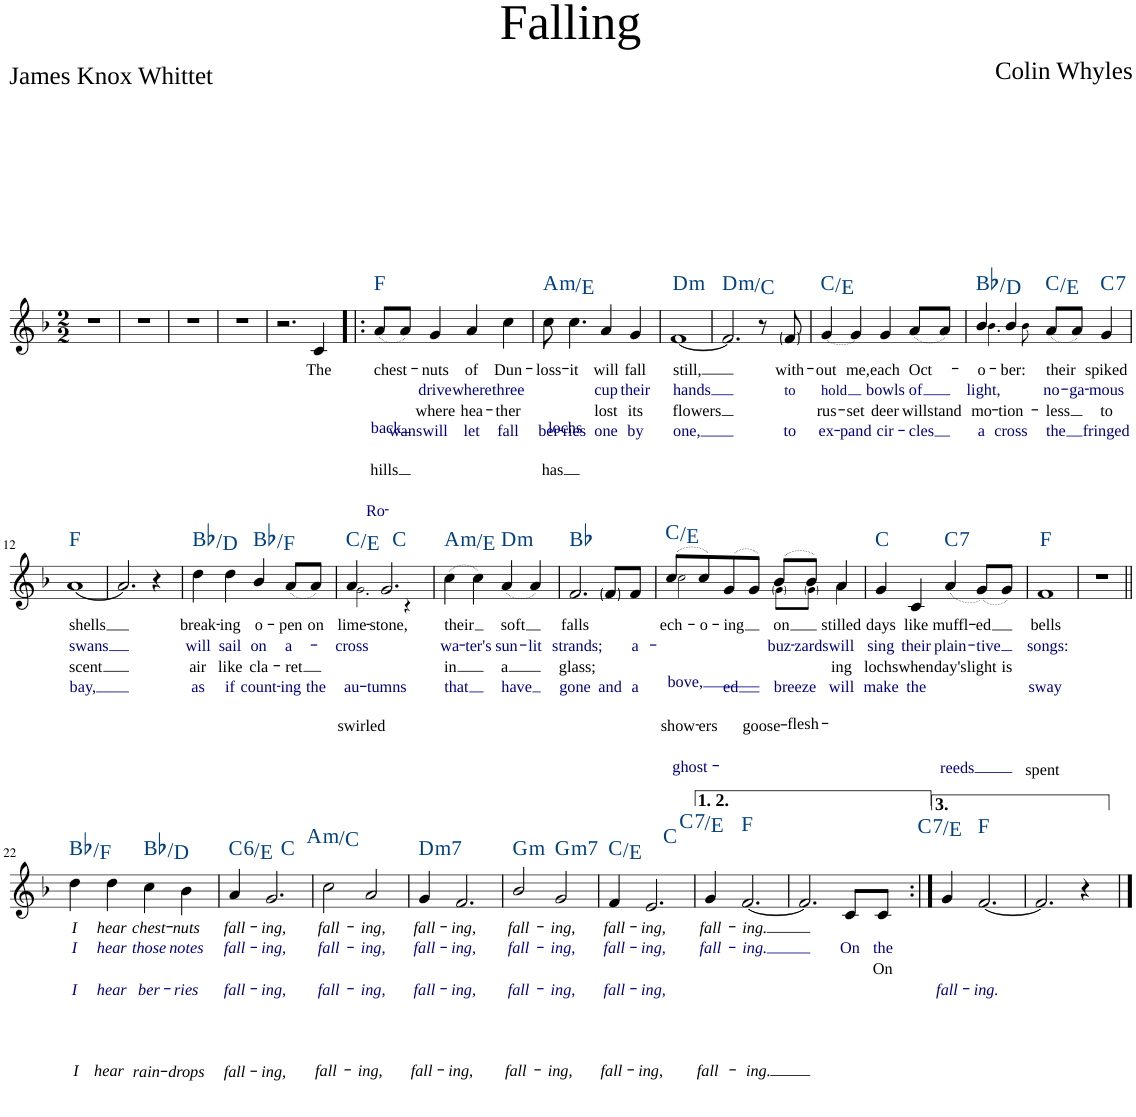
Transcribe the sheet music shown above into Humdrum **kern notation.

**kern	**text	**text	**text	**text	**text	**harte
*part1	*part1	*part1	*part1	*part1	*part1	*part1
*staff1	*staff1	*staff1	*staff1	*staff1	*staff1	*
*I"Voice	*	*	*	*	*	*
*clefG2	*	*	*	*	*	*
*k[b-]	*	*	*	*	*	*
*M2/2	*	*	*	*	*	*
=1	=1	=1	=1	=1	=1	=1
1r	.	.	.	.	.	.
=2	=2	=2	=2	=2	=2	=2
1r	.	.	.	.	.	.
=3	=3	=3	=3	=3	=3	=3
1r	.	.	.	.	.	.
=4	=4	=4	=4	=4	=4	=4
1r	.	.	.	.	.	.
=5	=5	=5	=5	=5	=5	=5
2.r	.	.	.	.	.	.
!	!LO:LY:b	!	!	!	!	!
4c/	The	.	.	.	.	.
=6!|:	=6!|:	=6!|:	=6!|:	=6!|:	=6!|:	=6!|:
!	!LO:LY:b	!LO:LY:b:color=#000080	!LO:LY:b	!LO:LY:b:color=#000080	!	!
(8a/L	chest-	back	hills	Ro-	.	F:maj
!	!	!	!	!LO:LY:b:color=#000080	!	!
8a/J)	.	.	.	-wans	.	.
!	!LO:LY:b	!LO:LY:b:color=#000080	!LO:LY:b	!LO:LY:b:color=#000080	!	!
4g/	-nuts	drive	where	will	.	.
!	!LO:LY:b	!LO:LY:b:color=#000080	!LO:LY:b	!LO:LY:b:color=#000080	!	!
4a/	of	where	hea-	let	.	.
!	!LO:LY:b	!LO:LY:b:color=#000080	!LO:LY:b	!LO:LY:b:color=#000080	!	!
4cc\	Dun-	three	-ther	fall	.	.
=7	=7	=7	=7	=7	=7	=7
!	!LO:LY:b	!LO:LY:b:color=#000080	!LO:LY:b	!LO:LY:b:color=#000080	!	!LO:H:kt=m
8cc\	-loss-	lochs	has	ber-	.	A:min/5
!	!LO:LY:b	!	!	!LO:LY:b:color=#000080	!	!
4.cc\	-it	.	.	-ries	.	.
!	!LO:LY:b	!LO:LY:b:color=#000080	!LO:LY:b	!LO:LY:b:color=#000080	!	!
4a/	will	cup	lost	one	.	.
!	!LO:LY:b	!LO:LY:b:color=#000080	!LO:LY:b	!LO:LY:b:color=#000080	!	!
4g/	fall	their	its	by	.	.
=8	=8	=8	=8	=8	=8	=8
!	!LO:LY:b	!LO:LY:b:color=#000080	!LO:LY:b	!LO:LY:b:color=#000080	!	!LO:H:kt=m
[1f	still,	hands	flowers	one,	.	D:min
=9	=9	=9	=9	=9	=9	=9
!	!	!	!	!	!	!LO:H:kt=m
2.f/]	.	.	.	.	.	D:min/b7
8r	.	.	.	.	.	.
!	!LO:LY:b	!LO:LY:b:color=#000080	!	!LO:LY:b:color=#000080	!	!
8f/	with-	to	.	to	.	.
=10	=10	=10	=10	=10	=10	=10
!LO:T:dot	!LO:LY:b	!LO:LY:b:color=#000080	!LO:LY:b	!LO:LY:b:color=#000080	!	!
[4g/	-out	hold	rus-	ex-	.	C:maj/3
!	!LO:LY:b	!	!LO:LY:b	!LO:LY:b:color=#000080	!	!
4g/]	me,	.	-set	-pand	.	.
!	!LO:LY:b	!LO:LY:b:color=#000080	!LO:LY:b	!LO:LY:b:color=#000080	!	!
4g/	each	bowls	deer	cir-	.	.
!	!LO:LY:b	!LO:LY:b:color=#000080	!LO:LY:b	!LO:LY:b:color=#000080	!	!
(8a/L	Oct-	of	will	-cles	.	.
!	!	!	!LO:LY:b	!	!	!
8a/J)	.	.	stand	.	.	.
=11	=11	=11	=11	=11	=11	=11
!	!LO:LY:b	!LO:LY:b:color=#000080	!LO:LY:b	!LO:LY:b:color=#000080	!	!
*^	*	*	*	*	*	*
4b-/	4.b-!\	-o-	light,	mo-	a	.	Bb:maj/3
!	!	!LO:LY:b	!	!LO:LY:b	!LO:LY:b:color=#000080	!	!
4b-/	.	-ber:	.	-tion-	-cross	.	.
.	8b-!\	.	.	.	.	.	.
!	!	!LO:LY:b	!LO:LY:b:color=#000080	!LO:LY:b	!LO:LY:b:color=#000080	!	!
(8a/L	2ryy	their	no-	-less	the	.	C:maj/3
!	!	!	!LO:LY:b:color=#000080	!	!	!	!
8a/J)	.	.	-ga-	.	.	.	.
!	!	!LO:LY:b	!LO:LY:b:color=#000080	!LO:LY:b	!LO:LY:b:color=#000080	!	!LO:H:kt=7
4g/	.	spiked	-mous	to	fringed	.	C:7
*v	*v	*	*	*	*	*	*
!!LO:LB:g=z
=12	=12	=12	=12	=12	=12	=12
!	!LO:LY:b	!LO:LY:b:color=#000080	!LO:LY:b	!LO:LY:b:color=#000080	!	!
[1a	shells	swans	scent	bay,	.	F:maj
=13	=13	=13	=13	=13	=13	=13
2.a/]	.	.	.	.	.	.
4r	.	.	.	.	.	.
=14	=14	=14	=14	=14	=14	=14
!	!LO:LY:b	!LO:LY:b:color=#000080	!LO:LY:b	!LO:LY:b:color=#000080	!	!
4dd\	break-	will	air	as	.	Bb:maj/3
!	!LO:LY:b	!LO:LY:b:color=#000080	!LO:LY:b	!LO:LY:b:color=#000080	!	!
4dd\	-ing	sail	like	if	.	.
!	!LO:LY:b	!LO:LY:b:color=#000080	!LO:LY:b	!LO:LY:b:color=#000080	!	!
4b-/	o-	on	cla-	count-	.	Bb:maj/5
!	!LO:LY:b	!LO:LY:b:color=#000080	!LO:LY:b	!LO:LY:b:color=#000080	!	!
(8a/L	-pen	a-	-ret	-ing	.	.
!	!LO:LY:b	!	!	!LO:LY:b:color=#000080	!	!
8a/J)	on	.	.	the	.	.
=15	=15	=15	=15	=15	=15	=15
!	!LO:LY:b	!LO:LY:b:color=#000080	!LO:LY:b	!LO:LY:b:color=#000080	!	!
*^	*	*	*	*	*	*
*	*^	*	*	*	*	*	*
4a/	2.g!\	2ryy	lime-	-cross	swirled	au-	.	C:maj/3
!	!	!	!LO:LY:b	!	!	!LO:LY:b:color=#000080	!	!
2.g/	.	.	-stone,	.	.	-tumns	.	.
.	.	2ryy	.	.	.	.	.	C:maj
.	4r	.	.	.	.	.	.	.
=16	=16	=16	=16	=16	=16	=16	=16	=16
!	!	!	!LO:LY:b	!LO:LY:b:color=#000080	!LO:LY:b	!LO:LY:b:color=#000080	!	!LO:H:kt=m
*v	*v	*v	*	*	*	*	*	*
(4cc\	their	wa-	in	that	.	A:min/5
!	!	!LO:LY:b:color=#000080	!	!	!	!
4cc\)	.	-ter's	.	.	.	.
!	!LO:LY:b	!LO:LY:b:color=#000080	!LO:LY:b	!LO:LY:b:color=#000080	!	!LO:H:kt=m
(4a/	soft	sun-	a	have	.	D:min
!	!	!LO:LY:b:color=#000080	!	!	!	!
4a/)	.	-lit	.	.	.	.
=17	=17	=17	=17	=17	=17	=17
!	!LO:LY:b	!LO:LY:b:color=#000080	!LO:LY:b	!LO:LY:b:color=#000080	!	!
2.f/	falls	strands;	glass;	gone	.	Bb:maj
!	!	!	!	!LO:LY:b:color=#000080	!	!
8f/L	.	.	.	and	.	.
!	!	!LO:LY:b:color=#000080	!	!LO:LY:b:color=#000080	!	!
8f/J	.	a-	.	a	.	.
=18	=18	=18	=18	=18	=18	=18
!	!LO:LY:b	!LO:LY:b:color=#000080	!LO:LY:b	!LO:LY:b:color=#000080	!	!
*^	*	*	*	*	*	*
(8cc/L	2cc!\	ech-	-bove,	show-	ghost-	.	C:maj/3
!	!	!LO:LY:b	!	!LO:LY:b	!	!	!
8cc/)	.	-o-	.	-ers	.	.	.
!	!	!LO:LY:b	!	!LO:LY:b	!LO:LY:b:color=#000080	!	!
(8g/	.	-ing	.	goose-	-ed	.	.
8g/J)	.	.	.	.	.	.	.
!	!	!LO:LY:b	!LO:LY:b:color=#000080	!LO:LY:b	!LO:LY:b:color=#000080	!	!
(8b-/L	8g!\L	on	buz-	-flesh-	breeze	.	.
!	!	!	!LO:LY:b:color=#000080	!	!	!	!
8b-/J)	8g!\J	.	-zards	.	.	.	.
!	!	!LO:LY:b	!LO:LY:b:color=#000080	!LO:LY:b	!LO:LY:b:color=#000080	!	!
4a/	4a!\	stilled	will	-ing	will	.	.
=19	=19	=19	=19	=19	=19	=19	=19
!	!	!LO:LY:b	!LO:LY:b:color=#000080	!LO:LY:b	!LO:LY:b:color=#000080	!	!
*v	*v	*	*	*	*	*	*
4g/	days	sing	lochs	make	.	C:maj
!	!LO:LY:b	!LO:LY:b:color=#000080	!LO:LY:b	!LO:LY:b:color=#000080	!	!
4c/	like	their	when	the	.	.
!	!LO:LY:b	!LO:LY:b:color=#000080	!LO:LY:b	!LO:LY:b:color=#000080	!	!LO:H:kt=7
(4a/	muffl-	plain-	day's	reeds	.	C:7
!	!LO:LY:b	!LO:LY:b:color=#000080	!LO:LY:b	!	!	!
(8g/L)	-ed	-tive	light	.	.	.
!	!	!	!LO:LY:b	!	!	!
8g/J)	.	.	is	.	.	.
=20	=20	=20	=20	=20	=20	=20
!	!LO:LY:b	!LO:LY:b:color=#000080	!	!LO:LY:b:color=#000080	!LO:LY:b	!
1f	bells	songs:	.	sway	spent	F:maj
=21	=21	=21	=21	=21	=21	=21
1r	.	.	.	.	.	.
!!LO:LB:g=z
=22||	=22||	=22||	=22||	=22||	=22||	=22||
!	!LO:LY:b	!LO:LY:b:color=#000080	!	!LO:LY:b:color=#000080	!LO:LY:b	!
4dd\	I	I	.	I	I	Bb:maj/5
!	!LO:LY:b	!LO:LY:b:color=#000080	!	!LO:LY:b:color=#000080	!LO:LY:b	!
4dd\	hear	hear	.	hear	hear	.
!	!LO:LY:b	!LO:LY:b:color=#000080	!	!LO:LY:b:color=#000080	!LO:LY:b	!
4cc\	chest-	those	.	ber-	rain-	Bb:maj/3
!	!LO:LY:b	!LO:LY:b:color=#000080	!	!LO:LY:b:color=#000080	!LO:LY:b	!
4b-\	-nuts	notes	.	-ries	-drops	.
=23	=23	=23	=23	=23	=23	=23
!	!LO:LY:b	!LO:LY:b:color=#000080	!	!LO:LY:b:color=#000080	!LO:LY:b	!LO:H:kt=6
*^	*	*	*	*	*	*
4a/	2ryy	fall-	fall-	.	fall-	fall-	C:maj6/3
!	!	!LO:LY:b	!LO:LY:b:color=#000080	!	!LO:LY:b:color=#000080	!LO:LY:b	!
2.g/	.	-ing,	-ing,	.	-ing,	-ing,	.
.	2ryy	.	.	.	.	.	C:maj
=24	=24	=24	=24	=24	=24	=24	=24
!	!	!LO:LY:b	!LO:LY:b:color=#000080	!	!LO:LY:b:color=#000080	!LO:LY:b	!LO:H:kt=m
*v	*v	*	*	*	*	*	*
2cc\	fall-	fall-	.	fall-	fall-	A:min/b3
!	!LO:LY:b	!LO:LY:b:color=#000080	!	!LO:LY:b:color=#000080	!LO:LY:b	!
2a/	-ing,	-ing,	.	-ing,	-ing,	.
=25	=25	=25	=25	=25	=25	=25
!	!LO:LY:b	!LO:LY:b:color=#000080	!	!LO:LY:b:color=#000080	!LO:LY:b	!LO:H:kt=m7
4g/	fall-	fall-	.	fall-	fall-	D:min7
!	!LO:LY:b	!LO:LY:b:color=#000080	!	!LO:LY:b:color=#000080	!LO:LY:b	!
2.f/	-ing,	-ing,	.	-ing,	-ing,	.
=26	=26	=26	=26	=26	=26	=26
!	!LO:LY:b	!LO:LY:b:color=#000080	!	!LO:LY:b:color=#000080	!LO:LY:b	!LO:H:kt=m
2b-/	fall-	fall-	.	fall-	fall-	G:min
!	!LO:LY:b	!LO:LY:b:color=#000080	!	!LO:LY:b:color=#000080	!LO:LY:b	!LO:H:kt=m7
2g/	-ing,	-ing,	.	-ing,	-ing,	G:min7
=27	=27	=27	=27	=27	=27	=27
!	!LO:LY:b	!LO:LY:b:color=#000080	!	!LO:LY:b:color=#000080	!LO:LY:b	!
*^	*	*	*	*	*	*
4f/	2ryy	fall-	fall-	.	fall-	fall-	C:maj/3
!	!	!LO:LY:b	!LO:LY:b:color=#000080	!	!LO:LY:b:color=#000080	!LO:LY:b	!
2.e/	.	-ing,	-ing,	.	-ing,	-ing,	.
.	2ryy	.	.	.	.	.	C:maj
=28	=28	=28	=28	=28	=28	=28	=28
!	!	!LO:LY:b	!LO:LY:b:color=#000080	!	!	!LO:LY:b	!LO:H:kt=7
*v	*v	*	*	*	*	*	*
4g/	fall-	fall-	.	.	fall-	C:7/3
!	!LO:LY:b	!LO:LY:b:color=#000080	!	!	!LO:LY:b	!
[2.f/	-ing.	-ing.	.	.	-ing.	F:maj
=29	=29	=29	=29	=29	=29	=29
2.f/]	.	.	.	.	.	.
!	!	!LO:LY:b:color=#000080	!	!	!	!
8c/L	.	On	.	.	.	.
!	!	!LO:LY:b:color=#000080	!LO:LY:b	!	!	!
8c/J	.	the	On	.	.	.
=30:|!	=30:|!	=30:|!	=30:|!	=30:|!	=30:|!	=30:|!
!	!	!	!	!LO:LY:b:color=#000080	!	!LO:H:kt=7
4g/	.	.	.	fall-	.	C:7/3
!	!	!	!	!LO:LY:b:color=#000080	!	!
[2.f/	.	.	.	-ing.	.	F:maj
=31	=31	=31	=31	=31	=31	=31
2.f/]	.	.	.	.	.	.
4r	.	.	.	.	.	.
==	==	==	==	==	==	==
*-	*-	*-	*-	*-	*-	*-
